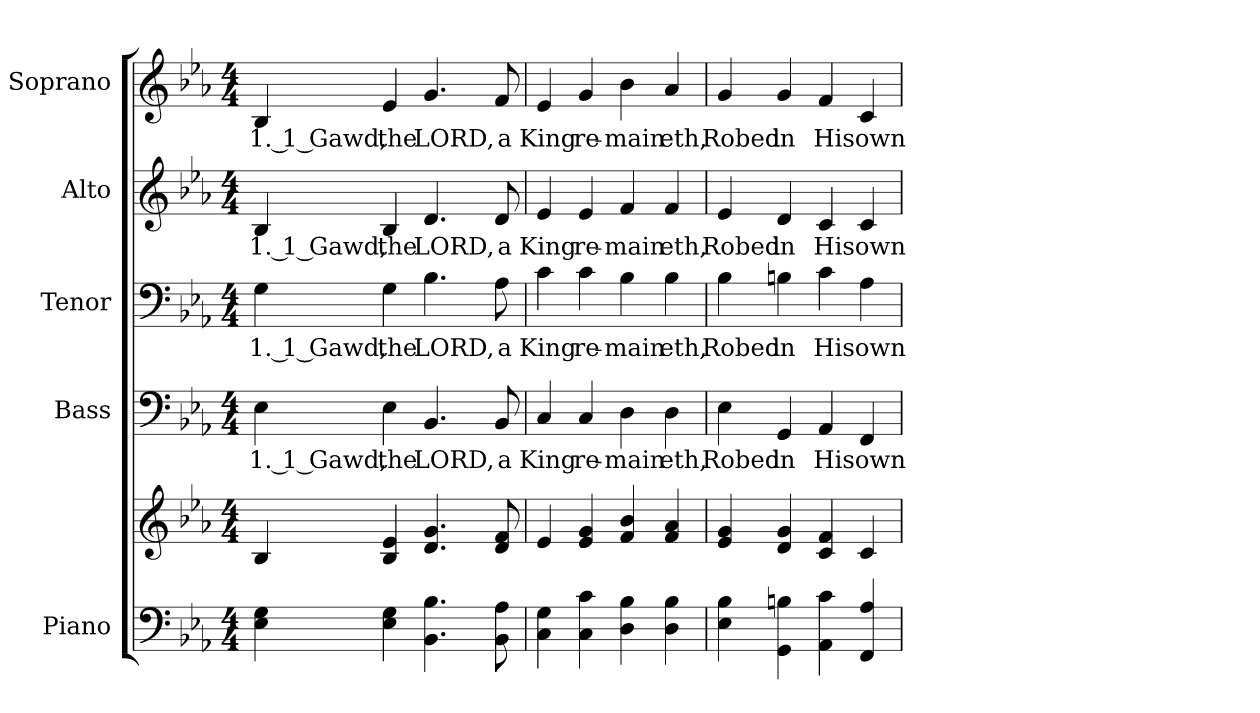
**kern	**kern	**kern	**text	**kern	**text	**kern	**text	**kern	**text
*part5	*part5	*part4	*part4	*part3	*part3	*part2	*part2	*part1	*part1
*staff6	*staff5	*staff4	*staff4	*staff3	*staff3	*staff2	*staff2	*staff1	*staff1
*I"Piano	*	*I"Bass	*	*I"Tenor	*	*I"Alto	*	*I"Soprano	*
*I'Pno.	*	*I'B.	*	*I'T.	*	*I'A.	*	*I'S.	*
!!LO:PB:g=z
*clefF4	*clefG2	*clefF4	*	*clefF4	*	*clefG2	*	*clefG2	*
*k[b-e-a-]	*k[b-e-a-]	*k[b-e-a-]	*	*k[b-e-a-]	*	*k[b-e-a-]	*	*k[b-e-a-]	*
*E-:	*E-:	*E-:	*	*E-:	*	*E-:	*	*E-:	*
*M4/4	*M4/4	*M4/4	*	*M4/4	*	*M4/4	*	*M4/4	*
*MM140	*MM140	*MM140	*	*MM140	*	*MM140	*	*MM140	*
=1	=1	=1	=1	=1	=1	=1	=1	=1	=1
!	!	!	!LO:LY:b:color=#000000	!	!	!	!	!	!
!	!	!	!	!	!LO:LY:b:color=#000000	!	!	!	!
!	!	!	!	!	!	!	!LO:LY:b:color=#000000	!	!
!	!	!	!	!	!	!	!	!	!LO:LY:b:color=#000000
4E-i\ 4Gi	4B-i/	4E-i\	1. 1 Gawd,	4Gi\	1. 1 Gawd,	4B-i/	1. 1 Gawd,	4B-i/	1. 1 Gawd,
!	!	!	!LO:LY:b:color=#000000	!	!	!	!	!	!
!	!	!	!	!	!LO:LY:b:color=#000000	!	!	!	!
!	!	!	!	!	!	!	!LO:LY:b:color=#000000	!	!
!	!	!	!	!	!	!	!	!	!LO:LY:b:color=#000000
4E-i\ 4Gi	4B-i/ 4e-i	4E-i\	the	4Gi\	the	4B-i/	the	4e-i/	the
!	!	!	!LO:LY:b:color=#000000	!	!	!	!	!	!
!	!	!	!	!	!LO:LY:b:color=#000000	!	!	!	!
!	!	!	!	!	!	!	!LO:LY:b:color=#000000	!	!
!	!	!	!	!	!	!	!	!	!LO:LY:b:color=#000000
4.BB-i\ 4.B-i	4.di/ 4.gi	4.BB-i/	LORD,	4.B-i\	LORD,	4.di/	LORD,	4.gi/	LORD,
!	!	!	!LO:LY:b:color=#000000	!	!	!	!	!	!
!	!	!	!	!	!LO:LY:b:color=#000000	!	!	!	!
!	!	!	!	!	!	!	!LO:LY:b:color=#000000	!	!
!	!	!	!	!	!	!	!	!	!LO:LY:b:color=#000000
8BB-i\ 8A-i	8di/ 8fi	8BB-i/	a	8A-i\	a	8di/	a	8fi/	a
=2	=2	=2	=2	=2	=2	=2	=2	=2	=2
!	!	!	!LO:LY:b:color=#000000	!	!	!	!	!	!
!	!	!	!	!	!LO:LY:b:color=#000000	!	!	!	!
!	!	!	!	!	!	!	!LO:LY:b:color=#000000	!	!
!	!	!	!	!	!	!	!	!	!LO:LY:b:color=#000000
4Ci\ 4Gi	4e-i/	4Ci/	King	4ci\	King	4e-i/	King	4e-i/	King
!	!	!	!LO:LY:b:color=#000000	!	!	!	!	!	!
!	!	!	!	!	!LO:LY:b:color=#000000	!	!	!	!
!	!	!	!	!	!	!	!LO:LY:b:color=#000000	!	!
!	!	!	!	!	!	!	!	!	!LO:LY:b:color=#000000
4Ci\ 4ci	4e-i/ 4gi	4Ci/	re-	4ci\	re-	4e-i/	re-	4gi/	re-
!	!	!	!LO:LY:b:color=#000000	!	!	!	!	!	!
!	!	!	!	!	!LO:LY:b:color=#000000	!	!	!	!
!	!	!	!	!	!	!	!LO:LY:b:color=#000000	!	!
!	!	!	!	!	!	!	!	!	!LO:LY:b:color=#000000
4Di\ 4B-i	4fi/ 4b-i	4Di\	-main	4B-i\	-main	4fi/	-main	4b-i\	-main
!	!	!	!LO:LY:b:color=#000000	!	!	!	!	!	!
!	!	!	!	!	!LO:LY:b:color=#000000	!	!	!	!
!	!	!	!	!	!	!	!LO:LY:b:color=#000000	!	!
!	!	!	!	!	!	!	!	!	!LO:LY:b:color=#000000
4Di\ 4B-i	4fi/ 4a-i	4Di\	eth,	4B-i\	eth,	4fi/	eth,	4a-i/	eth,
=3	=3	=3	=3	=3	=3	=3	=3	=3	=3
!	!	!	!LO:LY:b:color=#000000	!	!	!	!	!	!
!	!	!	!	!	!LO:LY:b:color=#000000	!	!	!	!
!	!	!	!	!	!	!	!LO:LY:b:color=#000000	!	!
!	!	!	!	!	!	!	!	!	!LO:LY:b:color=#000000
4E-i\ 4B-i	4e-i/ 4gi	4E-i\	Robed	4B-i\	Robed	4e-i/	Robed	4gi/	Robed
!	!	!	!LO:LY:b:color=#000000	!	!	!	!	!	!
!	!	!	!	!	!LO:LY:b:color=#000000	!	!	!	!
!	!	!	!	!	!	!	!LO:LY:b:color=#000000	!	!
!	!	!	!	!	!	!	!	!	!LO:LY:b:color=#000000
4GGi\ 4Bni	4di/ 4gi	4GGi/	in	4Bni\	in	4di/	in	4gi/	in
!	!	!	!LO:LY:b:color=#000000	!	!	!	!	!	!
!	!	!	!	!	!LO:LY:b:color=#000000	!	!	!	!
!	!	!	!	!	!	!	!LO:LY:b:color=#000000	!	!
!	!	!	!	!	!	!	!	!	!LO:LY:b:color=#000000
4AA-i\ 4ci	4ci/ 4fi	4AA-i/	His	4ci\	His	4ci/	His	4fi/	His
!	!	!	!LO:LY:b:color=#000000	!	!	!	!	!	!
!	!	!	!	!	!LO:LY:b:color=#000000	!	!	!	!
!	!	!	!	!	!	!	!LO:LY:b:color=#000000	!	!
!	!	!	!	!	!	!	!	!	!LO:LY:b:color=#000000
4FFi/ 4A-i	4ci/	4FFi/	own	4A-i\	own	4ci/	own	4ci/	own
=	=	=	=	=	=	=	=	=	=
*-	*-	*-	*-	*-	*-	*-	*-	*-	*-
